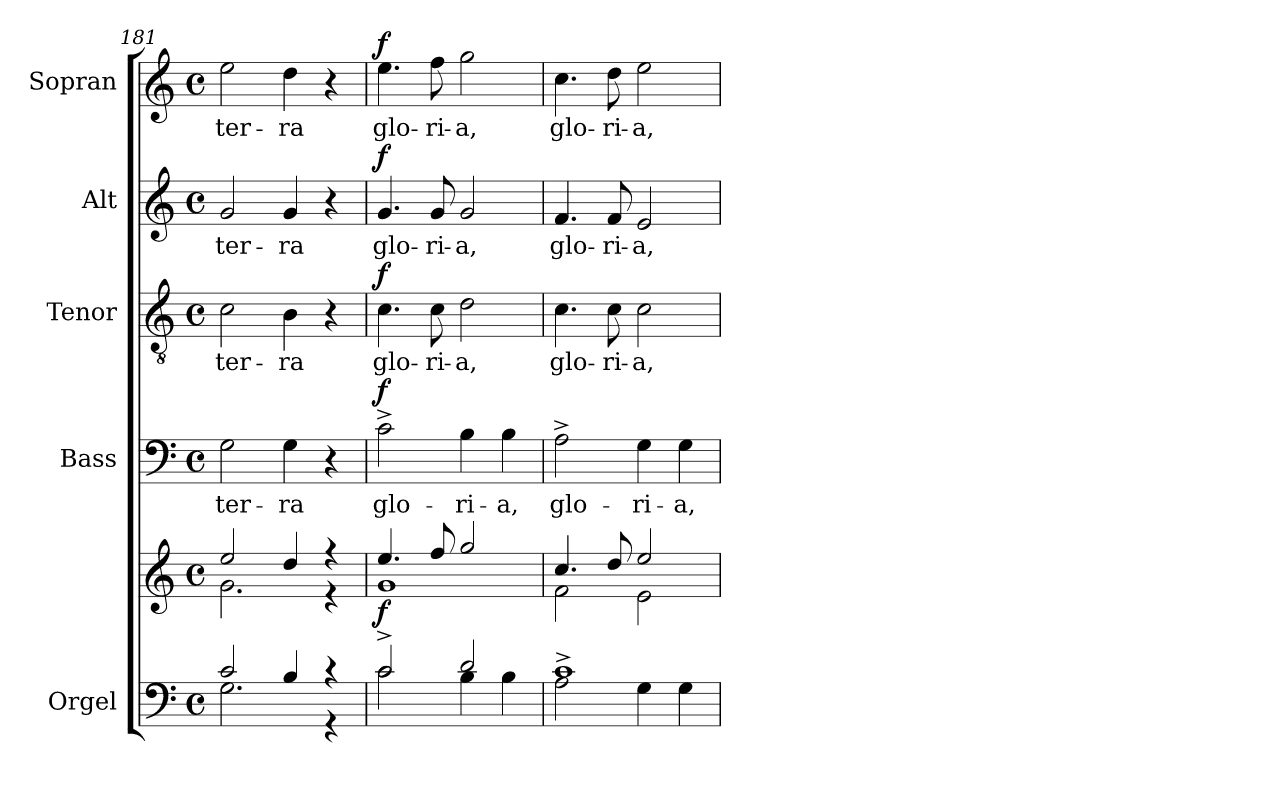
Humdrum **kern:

**kern	**kern	**dynam	**kern	**text	**dynam	**kern	**text	**dynam	**kern	**text	**dynam	**kern	**text	**dynam
*part5	*part5	*part5	*part4	*part4	*part4	*part3	*part3	*part3	*part2	*part2	*part2	*part1	*part1	*part1
*staff6	*staff5	*staff5/6	*staff4	*staff4	*staff4	*staff3	*staff3	*staff3	*staff2	*staff2	*staff2	*staff1	*staff1	*staff1
*I"Orgel	*	*	*I"Bass	*	*	*I"Tenor	*	*	*I"Alt	*	*	*I"Sopran	*	*
*I'Org.	*	*	*I'B.	*	*	*I'T.	*	*	*I'A.	*	*	*I'S.	*	*
*clefF4	*clefG2	*	*clefF4	*	*	*clefGv2	*	*	*clefG2	*	*	*clefG2	*	*
*k[]	*k[]	*	*k[]	*	*	*k[]	*	*	*k[]	*	*	*k[]	*	*
*C:	*C:	*	*C:	*	*	*C:	*	*	*C:	*	*	*C:	*	*
*M4/4	*M4/4	*	*M4/4	*	*	*M4/4	*	*	*M4/4	*	*	*M4/4	*	*
*met(c)	*met(c)	*	*met(c)	*	*	*met(c)	*	*	*met(c)	*	*	*met(c)	*	*
=181	=181	=181	=181	=181	=181	=181	=181	=181	=181	=181	=181	=181	=181	=181
*^	*^	*	*	*	*	*	*	*	*	*	*	*	*	*
!	!	!	!	!	!	!LO:LY:b	!	!	!LO:LY:b	!	!	!LO:LY:b	!	!	!LO:LY:b	!
2c/	2.G\	2ee/	2.g\	.	2G\	ter-	.	2c\	ter-	.	2g/	ter-	.	2ee\	ter-	.
!	!	!	!	!	!	!LO:LY:b	!	!	!LO:LY:b	!	!	!LO:LY:b	!	!	!LO:LY:b	!
4B/	.	4dd/	.	.	4G\	-ra	.	4B\	-ra	.	4g/	-ra	.	4dd\	-ra	.
4r	4r	4r	4r	.	4r	.	.	4r	.	.	4r	.	.	4r	.	.
=182	=182	=182	=182	=182	=182	=182	=182	=182	=182	=182	=182	=182	=182	=182	=182	=182
!	!	!	!	!LO:DY:b	!	!LO:LY:b	!LO:DY:a	!	!LO:LY:b	!LO:DY:a	!	!LO:LY:b	!LO:DY:a	!	!LO:LY:b	!LO:DY:a
2c^</	2c\	4.ee/	1g	f	2c^>\	glo-	f	4.c\	glo-	f	4.g/	glo-	f	4.ee\	glo-	f
!	!	!	!	!	!	!	!	!	!LO:LY:b	!	!	!LO:LY:b	!	!	!LO:LY:b	!
.	.	8ff/	.	.	.	.	.	8c\	-ri-	.	8g/	-ri-	.	8ff\	-ri-	.
!	!	!	!	!	!	!LO:LY:b	!	!	!LO:LY:b	!	!	!LO:LY:b	!	!	!LO:LY:b	!
2d/	4B\	2gg/	.	.	4B\	-ri-	.	2d\	-a,	.	2g/	-a,	.	2gg\	-a,	.
!	!	!	!	!	!	!LO:LY:b	!	!	!	!	!	!	!	!	!	!
.	4B\	.	.	.	4B\	-a,	.	.	.	.	.	.	.	.	.	.
=183	=183	=183	=183	=183	=183	=183	=183	=183	=183	=183	=183	=183	=183	=183	=183	=183
!	!	!	!	!	!	!LO:LY:b	!	!	!LO:LY:b	!	!	!LO:LY:b	!	!	!LO:LY:b	!
1c^<	2A\	4.cc/	2f\	.	2A^>\	glo-	.	4.c\	glo-	.	4.f/	glo-	.	4.cc\	glo-	.
!	!	!	!	!	!	!	!	!	!LO:LY:b	!	!	!LO:LY:b	!	!	!LO:LY:b	!
.	.	8dd/	.	.	.	.	.	8c\	-ri-	.	8f/	-ri-	.	8dd\	-ri-	.
!	!	!	!	!	!	!LO:LY:b	!	!	!LO:LY:b	!	!	!LO:LY:b	!	!	!LO:LY:b	!
.	4G\	2ee/	2e\	.	4G\	-ri-	.	2c\	-a,	.	2e/	-a,	.	2ee\	-a,	.
!	!	!	!	!	!	!LO:LY:b	!	!	!	!	!	!	!	!	!	!
.	4G\	.	.	.	4G\	-a,	.	.	.	.	.	.	.	.	.	.
*v	*v	*	*	*	*	*	*	*	*	*	*	*	*	*	*	*
*	*v	*v	*	*	*	*	*	*	*	*	*	*	*	*	*
=	=	=	=	=	=	=	=	=	=	=	=	=	=	=
*-	*-	*-	*-	*-	*-	*-	*-	*-	*-	*-	*-	*-	*-	*-
